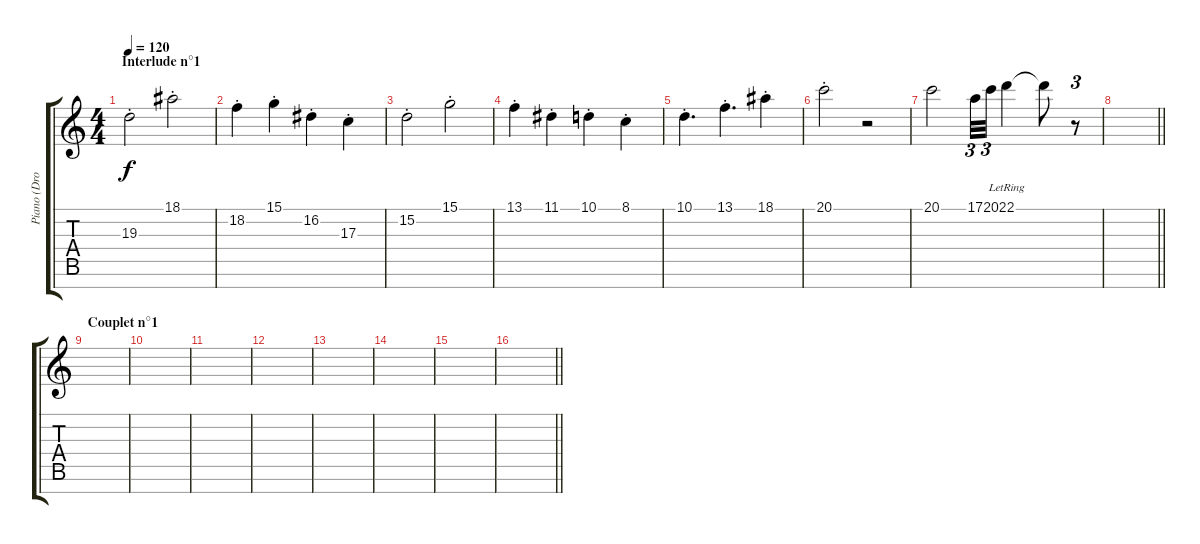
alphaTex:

\track ("Piano (Droite Haute)" "Piano (Dro") {instrument acousticgrandpiano}
\staff {score tabs}
\tuning (E4 B3 G3 D3 A2 E2 B1) {hide}
\ts (4 4)
\section ("" "Interlude n°1")
\tempo 120
\clef g2
\ks c
19.3{st}.2{dy f} 18.1{st}.2 |
18.2{st}.4 15.1{st}.4 16.2{st}.4 17.3{st}.4 |
15.2{st}.2 15.1{st}.2 |
13.1{st}.4 11.1{st}.4 10.1{st}.4 8.1{st}.4 |
10.1{st}.4{d} 13.1{st}.4{d} 18.1{st}.4 |
20.1{st}.2 r.2 |
20.1.2 17.1.32{tu (3 2)} 20.1.32{tu (3 2)} 22.1{lr}.4 22.1{t}.8 r.8{tu (3 2)} |
\barLineRight lightlight
|
\section ("" "Couplet n°1")
|
|
|
|
|
|
|
\barLineRight lightlight
